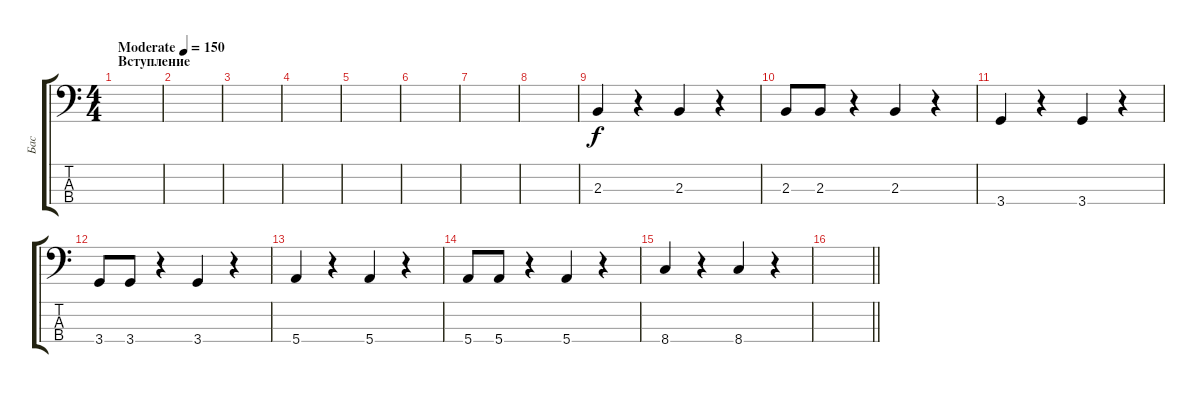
\track ("Бас" "Бас") {instrument electricbassfinger}
\staff {score tabs}
\tuning (G2 D2 A1 E1) {hide}
\ts (4 4)
\section ("" "Вступление")
\tempo (150 "Moderate")
\clef f4
\ks c
|
|
|
|
|
|
|
|
2.3.4 r.4 2.3.4 r.4 |
2.3.8 2.3.8 r.4 2.3.4 r.4 |
3.4.4 r.4 3.4.4 r.4 |
3.4.8 3.4.8 r.4 3.4.4 r.4 |
5.4.4 r.4 5.4.4 r.4 |
5.4.8 5.4.8 r.4 5.4.4 r.4 |
8.4.4 r.4 8.4.4 r.4 |
\barLineRight lightlight
